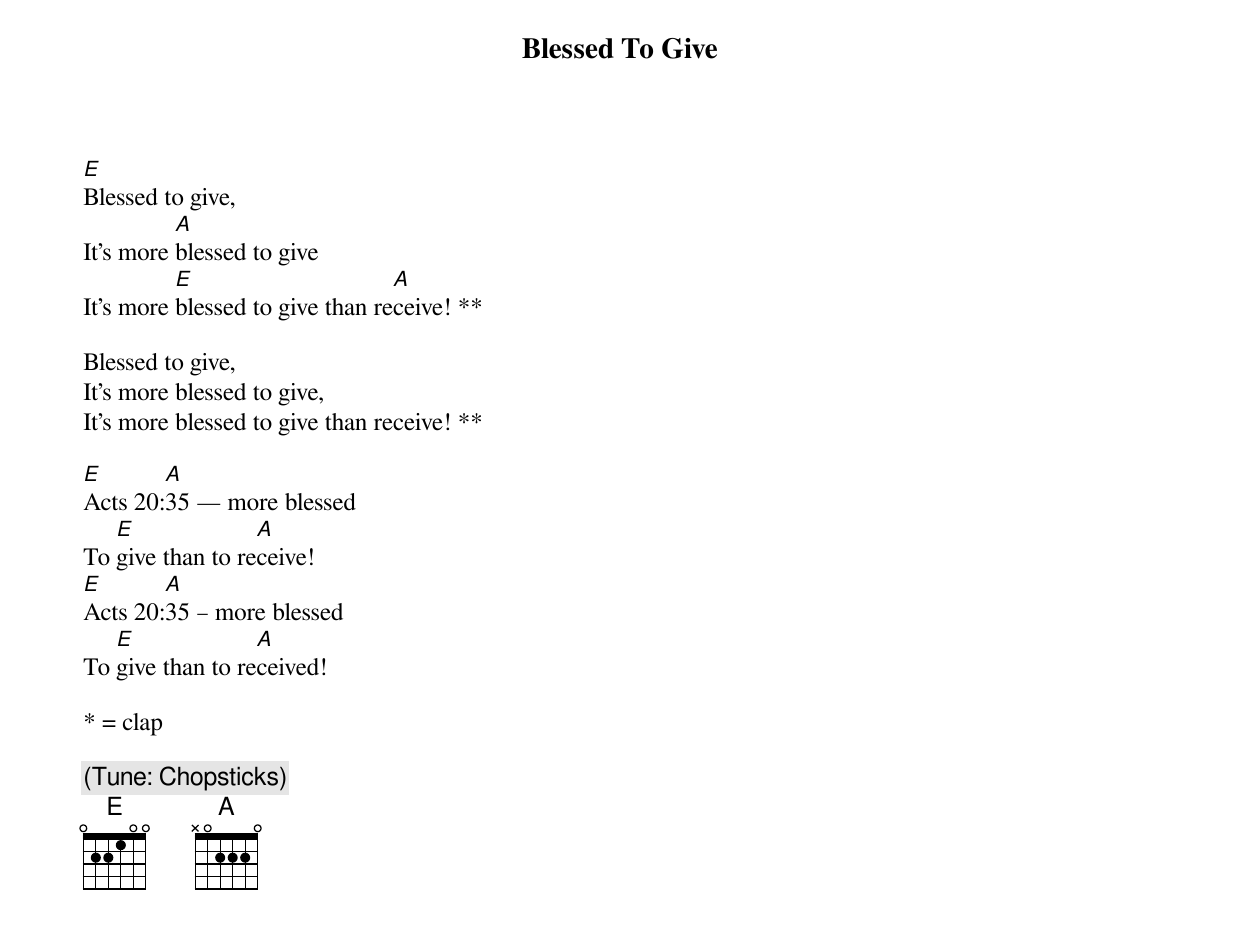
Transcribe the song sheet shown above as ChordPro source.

{title: Blessed To Give}


[E]Blessed to give,
It's more [A]blessed to give
It's more [E]blessed to give than re[A]ceive! **

Blessed to give,
It's more blessed to give,
It's more blessed to give than receive! **

[E]Acts 20:[A]35 — more blessed
To [E]give than to re[A]ceive!
[E]Acts 20:[A]35 – more blessed
To [E]give than to re[A]ceived!

* = clap

{comment: (Tune: Chopsticks)}
